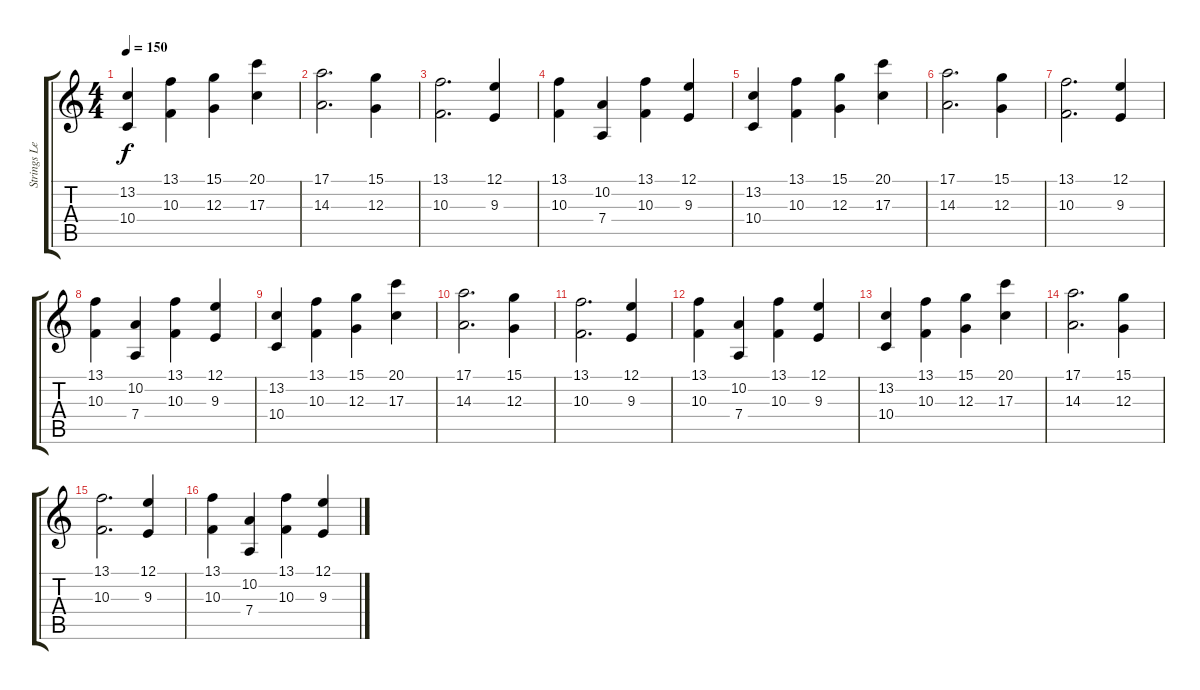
\track ("Strings Lead" "Strings Le") {instrument stringensemble1}
\staff {score tabs}
\tuning (E4 B3 G3 D3 A2 E2) {hide}
\ts (4 4)
\tempo 150
\clef g2
\ks c
(13.2 10.4).4{dy f} (13.1 10.3).4 (15.1 12.3).4 (20.1 17.3).4 |
(17.1 14.3).2{d} (15.1 12.3).4 |
(13.1 10.3).2{d} (12.1 9.3).4 |
(13.1 10.3).4 (10.2 7.4).4 (13.1 10.3).4 (12.1 9.3).4 |
(13.2 10.4).4 (13.1 10.3).4 (15.1 12.3).4 (20.1 17.3).4 |
(17.1 14.3).2{d} (15.1 12.3).4 |
(13.1 10.3).2{d} (12.1 9.3).4 |
(13.1 10.3).4 (10.2 7.4).4 (13.1 10.3).4 (12.1 9.3).4 |
(13.2 10.4).4 (13.1 10.3).4 (15.1 12.3).4 (20.1 17.3).4 |
(17.1 14.3).2{d} (15.1 12.3).4 |
(13.1 10.3).2{d} (12.1 9.3).4 |
(13.1 10.3).4 (10.2 7.4).4 (13.1 10.3).4 (12.1 9.3).4 |
(13.2 10.4).4 (13.1 10.3).4 (15.1 12.3).4 (20.1 17.3).4 |
(17.1 14.3).2{d} (15.1 12.3).4 |
(13.1 10.3).2{d} (12.1 9.3).4 |
(13.1 10.3).4 (10.2 7.4).4 (13.1 10.3).4 (12.1 9.3).4
